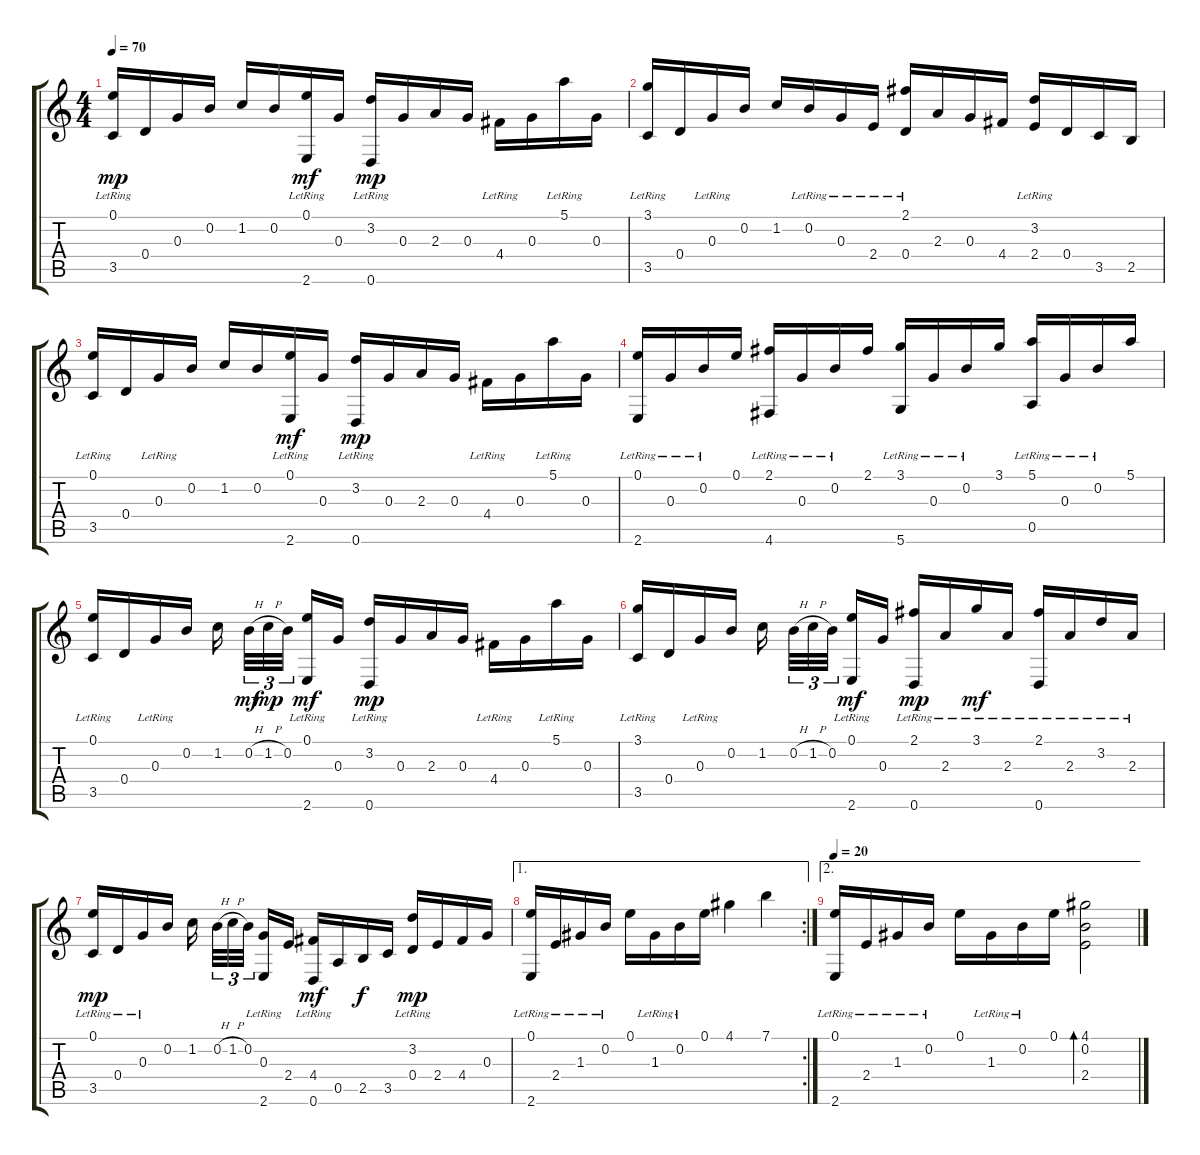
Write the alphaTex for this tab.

\track "" {instrument acousticguitarsteel}
\staff {score tabs}
\tuning (E4 B3 G3 D3 A2 D2) {hide}
\ts (4 4)
\tempo 70
\clef g2
\ks c
(0.1{lr} 3.5{lr}).16{dy mp} 0.4.16 0.3.16 0.2.16 1.2.16 0.2.16 (0.1 2.6{lr}).16{dy mf} 0.3.16 (3.2 0.6{lr}).16{dy mp} 0.3.16 2.3.16 0.3.16 4.4{lr}.16 0.3.16 5.1{lr}.16 0.3.16 |
(3.1{lr} 3.5{lr}).16 0.4.16 0.3{lr}.16 0.2.16 1.2.16 0.2{lr}.16 0.3{lr}.16 2.4{lr}.16 (2.1{lr} 0.4{lr}).16 2.3.16 0.3.16 4.4.16 (3.2{lr} 2.4).16 0.4.16 3.5.16 2.5.16 |
(0.1{lr} 3.5{lr}).16 0.4.16 0.3{lr}.16 0.2.16 1.2.16 0.2.16 (0.1 2.6{lr}).16{dy mf} 0.3.16 (3.2{lr} 0.6{lr}).16{dy mp} 0.3.16 2.3.16 0.3.16 4.4{lr}.16 0.3.16 5.1{lr}.16 0.3.16 |
(0.1{lr} 2.6{lr}).16 0.3{lr}.16 0.2{lr}.16 0.1.16 (2.1{lr} 4.6{lr}).16 0.3{lr}.16 0.2{lr}.16 2.1.16 (3.1{lr} 5.6{lr}).16 0.3{lr}.16 0.2{lr}.16 3.1.16 (5.1{lr} 0.5{lr}).16 0.3{lr}.16 0.2{lr}.16 5.1.16 |
(0.1{lr} 3.5{lr}).16 0.4.16 0.3{lr}.16 0.2.16 1.2.16{beam splitsecondary} 0.2{h}.32{tu (3 2) dy mf} 1.2{h}.32{tu (3 2) dy mp} 0.2.32{tu (3 2) beam splitsecondary} (0.1 2.6{lr}).16{dy mf} 0.3.16 (3.2{lr} 0.6{lr}).16{dy mp} 0.3.16 2.3.16 0.3.16 4.4{lr}.16 0.3.16 5.1{lr}.16 0.3.16 |
(3.1{lr} 3.5{lr}).16 0.4.16 0.3{lr}.16 0.2.16 1.2.16{beam splitsecondary} 0.2{h}.32{tu (3 2)} 1.2{h}.32{tu (3 2)} 0.2.32{tu (3 2) beam splitsecondary} (0.1 2.6{lr}).16{dy mf} 0.3.16 (2.1{lr} 0.6{lr}).16{dy mp} 2.3{lr}.16 3.1{lr}.16{dy mf} 2.3{lr}.16 (2.1{lr} 0.6).16 2.3{lr}.16 3.2{lr}.16 2.3{lr}.16 |
(0.1{lr} 3.5{lr}).16{dy mp} 0.4{lr}.16 0.3{lr}.16 0.2.16 1.2.16{beam splitsecondary} 0.2{h}.32{tu (3 2)} 1.2{h}.32{tu (3 2)} 0.2.32{tu (3 2) beam splitsecondary} (0.3 2.6{lr}).16 2.4.16 (4.4 0.6{lr}).16{dy mf} 0.5.16 2.5.16{dy f} 3.5.16 (3.2{lr} 0.4).16{dy mp} 2.4.16 4.4.16 0.3.16 |
\ae 1
\rc 2
(0.1{lr} 2.6{lr}).16 2.4{lr}.16 1.3{lr}.16 0.2{lr}.16 0.1.16 1.3{lr}.16 0.2{lr}.16 0.1.16 4.1.4 7.1.4 |
\ae 2
\tempo 20
(0.1{lr} 2.6{lr}).16 2.4{lr}.16 1.3{lr}.16 0.2{lr}.16 0.1.16 1.3{lr}.16 0.2{lr}.16 0.1.16 (4.1 0.2 2.4).2{bd 120}
